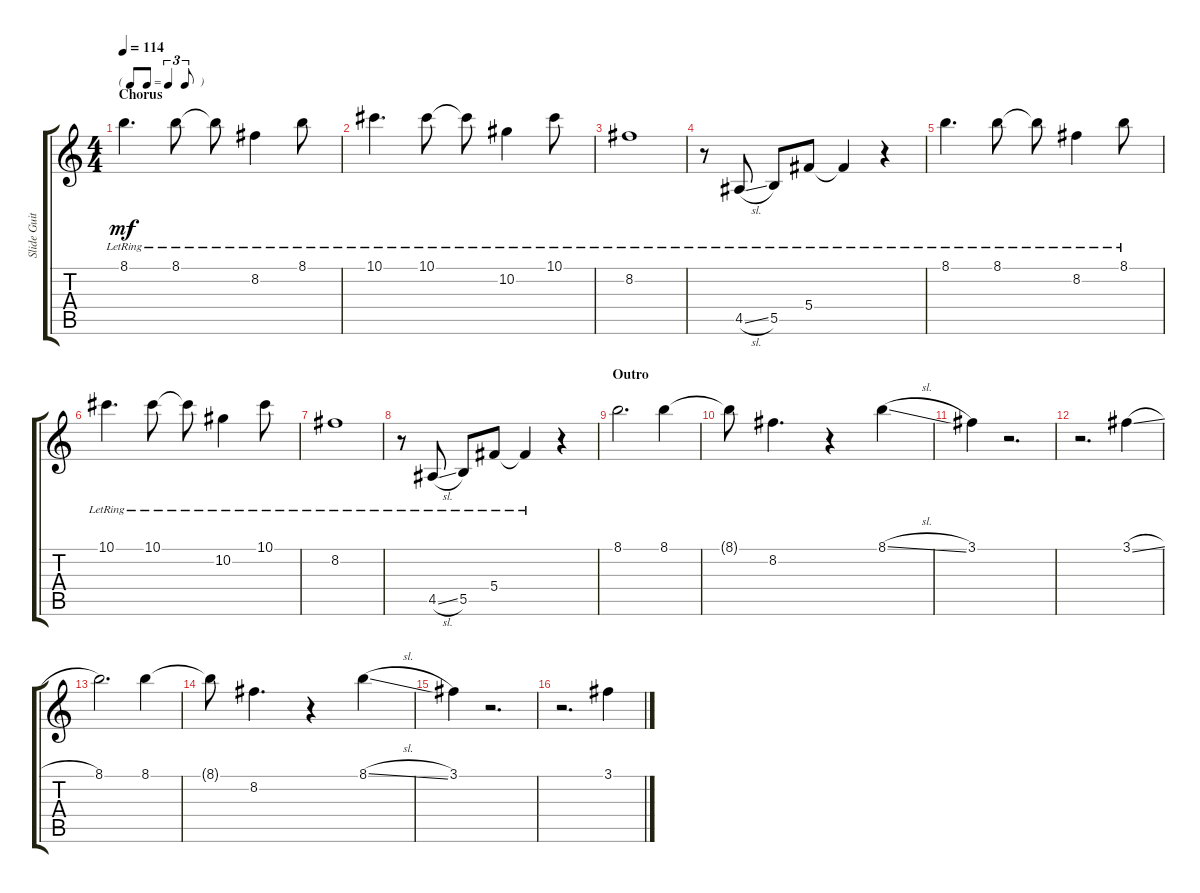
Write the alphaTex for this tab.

\track ("Slide Guitar" "Slide Guit") {instrument electricguitarjazz}
\staff {score tabs}
\tuning (Eb4 Bb3 Gb3 Db3 Gb2 Db2) {hide}
\ts (4 4)
\tf triplet8th
\section ("" "Chorus")
\tempo 114
\clef g2
\ks c
8.1{lr}.4{d dy mf} 8.1{lr}.8 8.1{lr t}.8 8.2{lr}.4 8.1{lr}.8 |
10.1{lr}.4{d} 10.1{lr}.8 10.1{lr t}.8 10.2{lr}.4 10.1{lr}.8 |
8.2{lr}.1 |
r.8 4.5{sl lr}.8 5.5{lr}.8 5.4{lr}.8 5.4{lr t}.4 r.4 |
8.1{lr}.4{d} 8.1{lr}.8 8.1{lr t}.8 8.2{lr}.4 8.1{lr}.8 |
10.1{lr}.4{d} 10.1{lr}.8 10.1{lr t}.8 10.2{lr}.4 10.1{lr}.8 |
8.2{lr}.1 |
r.8 4.5{sl lr}.8 5.5{lr}.8 5.4{lr}.8 5.4{lr t}.4 r.4 |
\section ("" "Outro")
8.1.2{d} 8.1.4 |
8.1{t}.8 8.2.4{d} r.4 8.1{sl}.4 |
3.1.4 r.2{d} |
r.2{d} 3.1{sl}.4 |
8.1.2{d} 8.1.4 |
8.1{t}.8 8.2.4{d} r.4 8.1{sl}.4 |
3.1.4 r.2{d} |
r.2{d} 3.1{sl}.4
